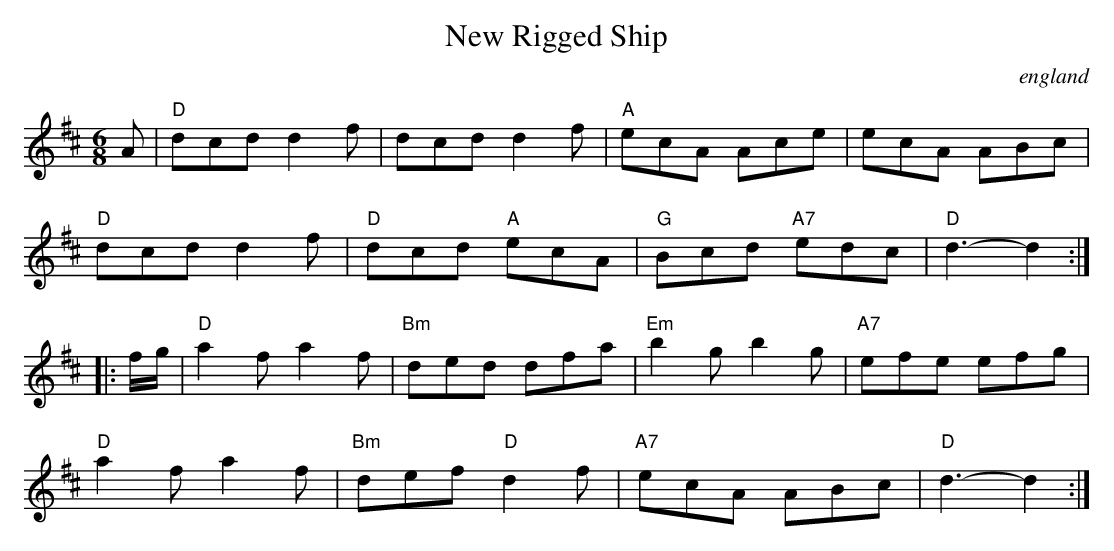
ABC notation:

X:1
T:New Rigged Ship
O:england
M:6/8
K:D
A|"D"dcd d2f|dcd d2f|"A"ecA Ace|ecA ABc|
"D"dcd d2f|"D"dcd "A"ecA|"G"Bcd "A7"edc|"D"d3 -d2::
f/2g/2|"D"a2f a2f|"Bm"ded dfa|"Em"b2g b2g|"A7"efe efg|
"D"a2f a2f|"Bm"def "D"d2f|"A7"ecA ABc|"D"d3 -d2:|
